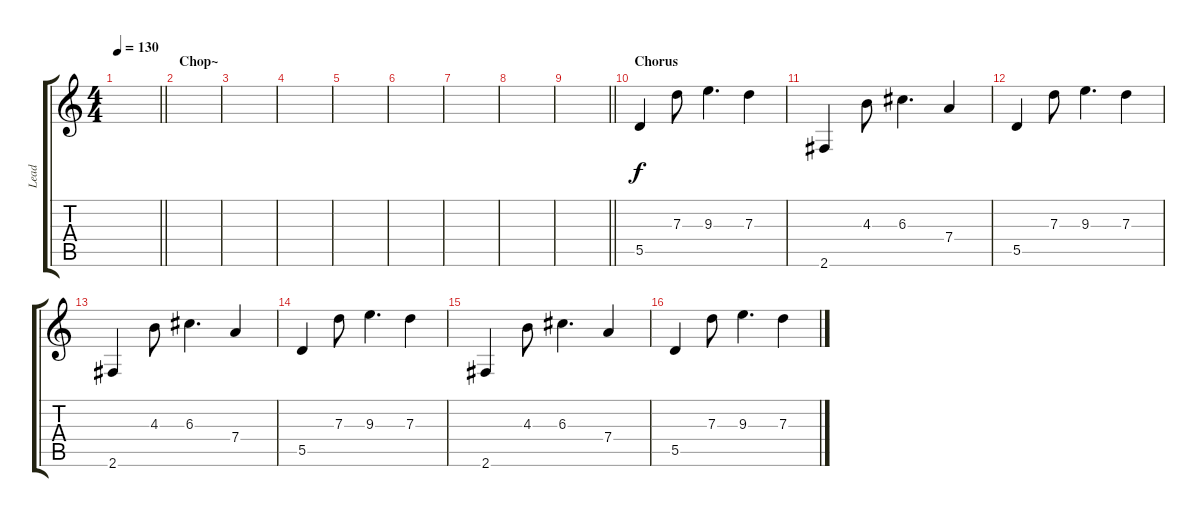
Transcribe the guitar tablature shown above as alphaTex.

\track ("Lead" "Lead") {instrument overdrivenguitar}
\staff {score tabs}
\tuning (E4 B3 G3 D3 A2 E2) {hide}
\ts (4 4)
\tempo 130
\clef g2
\barLineRight lightlight
\ks c
|
\section ("" "Chop~")
|
|
|
|
|
|
|
\barLineRight lightlight
|
\section ("" "Chorus")
5.5.4{volume 8} 7.3.8 9.3.4{d} 7.3.4 |
2.6.4 4.3.8 6.3.4{d} 7.4.4 |
5.5.4 7.3.8 9.3.4{d} 7.3.4 |
2.6.4 4.3.8 6.3.4{d} 7.4.4 |
5.5.4 7.3.8 9.3.4{d} 7.3.4 |
2.6.4 4.3.8 6.3.4{d} 7.4.4 |
5.5.4 7.3.8 9.3.4{d} 7.3.4
